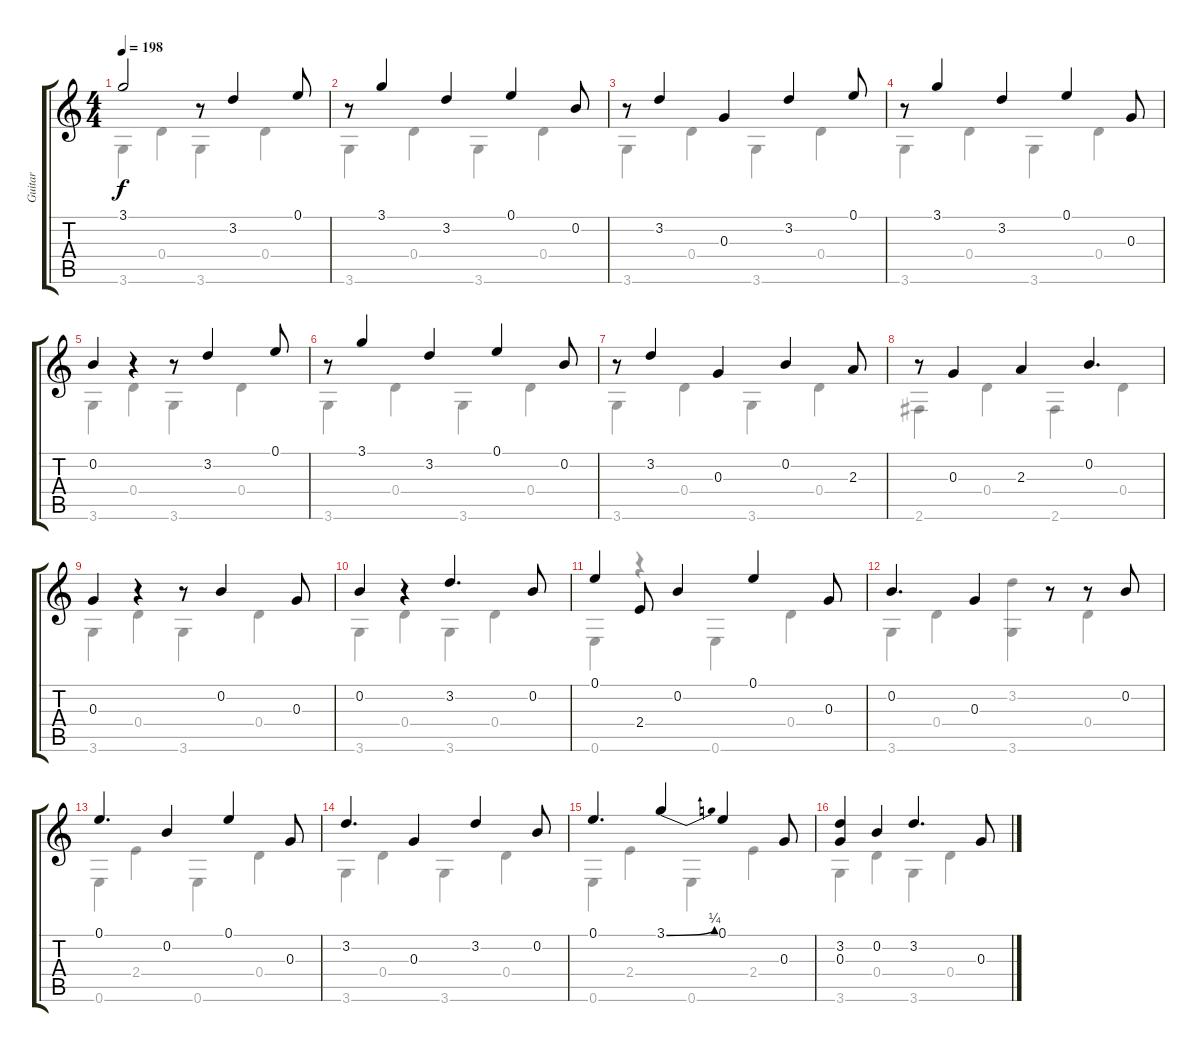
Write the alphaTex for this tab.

\track ("Guitar" "Guitar") {instrument acousticguitarsteel}
\staff {score tabs}
\tuning (E4 B3 G3 D3 A2 E2) {hide}
\voice
\ts (4 4)
\tempo 198
\clef g2
\ks c
3.1.2{dy f} r.8 3.2.4 0.1.8 |
r.8 3.1.4 3.2.4 0.1.4 0.2.8 |
r.8 3.2.4 0.3.4 3.2.4 0.1.8 |
r.8 3.1.4 3.2.4 0.1.4 0.3.8 |
0.2.4 r.4 r.8 3.2.4 0.1.8 |
r.8 3.1.4 3.2.4 0.1.4 0.2.8 |
r.8 3.2.4 0.3.4 0.2.4 2.3.8 |
r.8 0.3.4 2.3.4 0.2.4{d} |
0.3.4 r.4 r.8 0.2.4 0.3.8 |
0.2.4 r.4 3.2.4{d} 0.2.8 |
0.1.4 2.4.8 0.2.4 0.1.4 0.3.8 |
0.2.4{d} 0.3.4 r.8 r.8 0.2.8 |
0.1.4{d} 0.2.4 0.1.4 0.3.8 |
3.2.4{d} 0.3.4 3.2.4 0.2.8 |
0.1.4{d} 3.1{be (bend 0 0 60 1)}.4 0.1.4 0.3.8 |
(3.2 0.3).4 0.2.4 3.2.4{d} 0.3.8
\voice
\clef g2
\ottava regular
\simile none
\ks c
3.6.4{dy f} 0.4.4 3.6.4 0.4.4 |
3.6.4 0.4.4 3.6.4 0.4.4 |
3.6.4 0.4.4 3.6.4 0.4.4 |
3.6.4 0.4.4 3.6.4 0.4.4 |
3.6.4 0.4.4 3.6.4 0.4.4 |
3.6.4 0.4.4 3.6.4 0.4.4 |
3.6.4 0.4.4 3.6.4 0.4.4 |
2.6.4 0.4.4 2.6.4 0.4.4 |
3.6.4 0.4.4 3.6.4 0.4.4 |
3.6.4 0.4.4 3.6.4 0.4.4 |
0.6.4 r.4 0.6.4 0.4.4 |
3.6.4 0.4.4 (3.2 3.6).4 0.4.4 |
0.6.4 2.4.4 0.6.4 0.4.4 |
3.6.4 0.4.4 3.6.4 0.4.4 |
0.6.4 2.4.4 0.6.4 2.4.4 |
3.6.4 0.4.4 3.6.4 0.4.4
